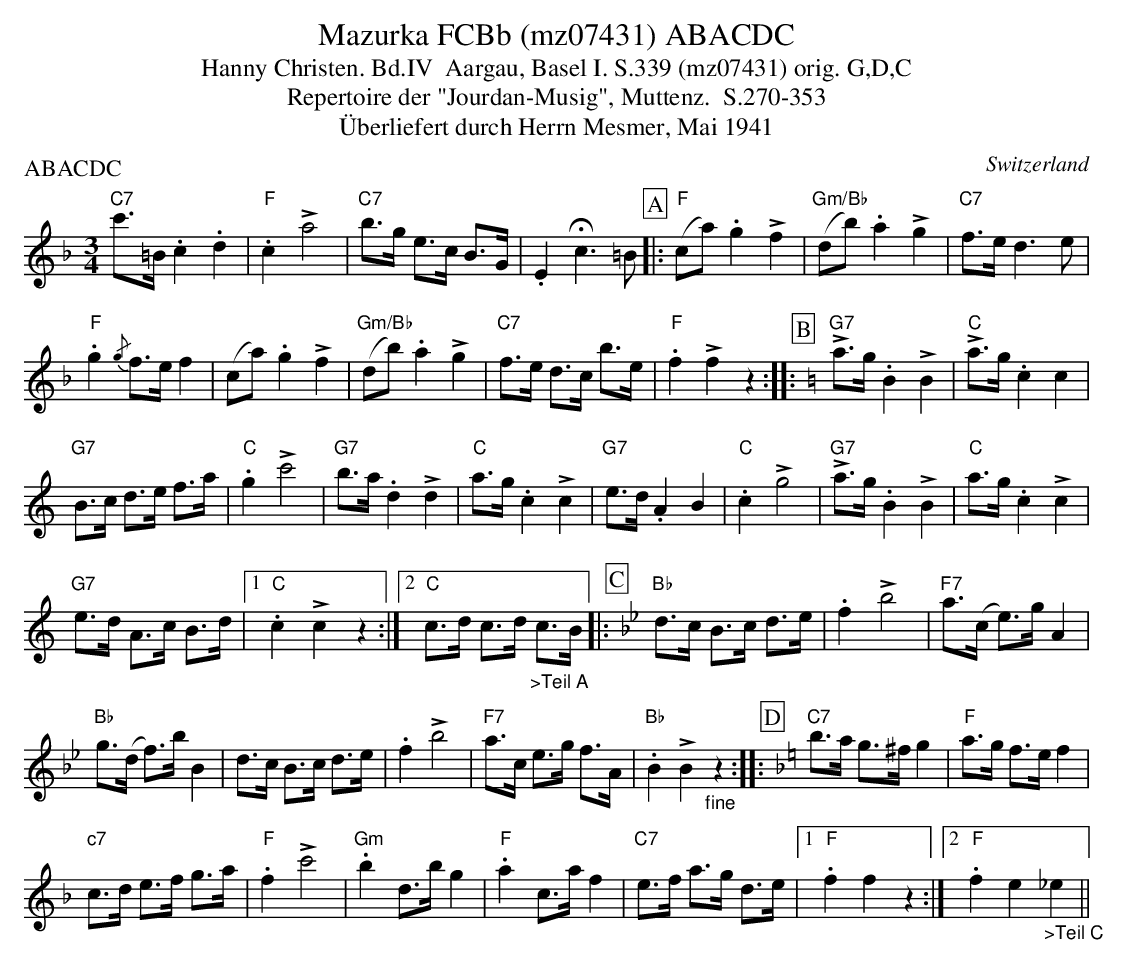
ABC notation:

X:1
T:Mazurka FCBb (mz07431) ABACDC
T:Hanny Christen. Bd.IV  Aargau, Basel I. S.339 (mz07431) orig. G,D,C
T: Repertoire der "Jourdan-Musig", Muttenz.  S.270-353
T:Überliefert durch Herrn Mesmer, Mai 1941
P:ABACDC
M:3/4
L:1/8
O:Switzerland
K:F major
"C7"c'>=B .c2.d2 | "F".c2!>!a4 | "C7"b>g e>c B>G | .E2 !fermata!c3=B [P:A] |: ("F"ca).g2!>!f2 | ("Gm/Bb"db).a2!>!g2 | "C7"f>e d3e |
"F".g2 {/g}f>e f2 | (ca).g2!>!f2 | ("Gm/Bb"db).a2!>!g2 | "C7"f>e d>c b>e | "F".f2!>!f2 z2  :: [P:B] [K:C] !>!"G7"a>g .B2!>!B2 | !>!"C"a>g .c2c2 |
"G7"B>c d>e f>a | "C".g2!>!c'4 | "G7"b>a .d2!>!d2 | "C"a>g .c2!>!c2 | "G7"e>d .A2B2 | "C".c2!>!g4 | !>!"G7"a>g .B2!>!B2 | "C"a>g .c2!>!c2 |
"G7"e>d A>c B>d |1 "C".c2!>!c2 z2 :|2 "C"c>d c>d "_>Teil A"c>B |: [P:C] [K:Bb] "Bb"d>c B>c d>e | .f2 !>!b4 | "F7"a>(c e>)gA2 |
"Bb"g>(d f>)bB2 | d>c B>c d>e | .f2!>!b4 | "F7"a>c e>g f>A | "Bb".B2!>!B2"_fine"z2 :: [P:D] [K:F] "C7"b>a g>^fg2 | "F"a>g f>ef2 |
"c7"c>d e>f g>a | "F".f2!>!c'4 | ."Gm"b2d>b g2 | "F".a2 c>af2 | "C7"e>f a>g d>e |1 ."F"f2f2z2 :|2 ."F"f2e2"_>Teil C"_e2 ||
